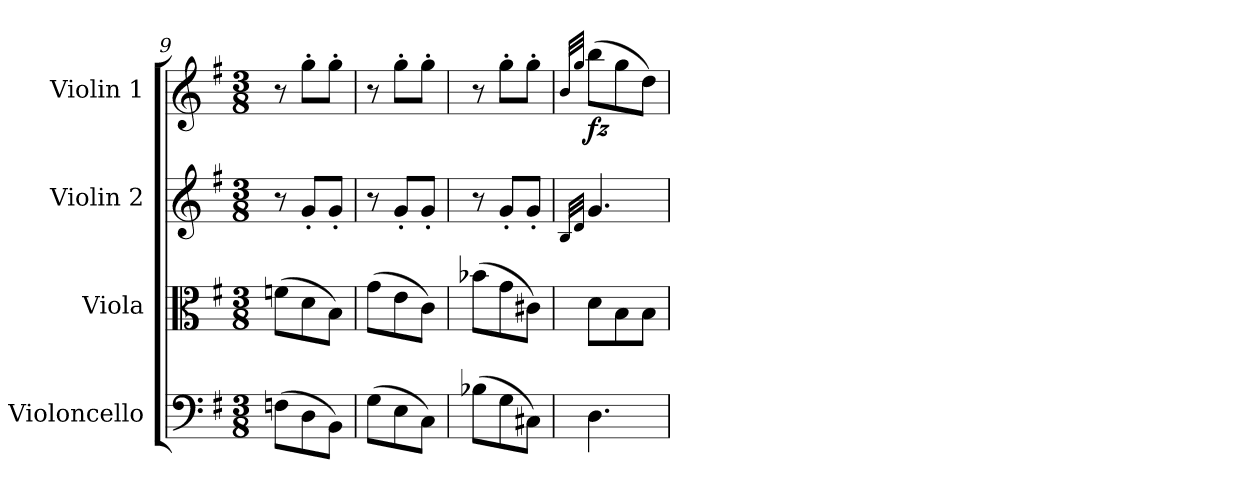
**kern	**kern	**kern	**kern	**dynam
*part4	*part3	*part2	*part1	*part1
*staff4	*staff3	*staff2	*staff1	*staff1
*I"Violoncello	*I"Viola	*I"Violin 2	*I"Violin 1	*
*I'Vc	*I'Vla	*I'Vln	*I'Vln	*
*clefF4	*clefC3	*clefG2	*clefG2	*
*k[f#]	*k[f#]	*k[f#]	*k[f#]	*
*G:	*G:	*G:	*G:	*
*M3/8	*M3/8	*M3/8	*M3/8	*
=9	=9	=9	=9	=9
(8FnL	(8fnL	8r	8r	.
8D	8d	8g'L	8gg'L	.
8BBJ)	8BJ)	8g'J	8gg'J	.
=10	=10	=10	=10	=10
(8GL	(8gL	8r	8r	.
8E	8e	8g'L	8gg'L	.
8CJ)	8cJ)	8g'J	8gg'J	.
=11	=11	=11	=11	=11
(8B-XL	(8b-XL	8r	8r	.
8G	8g	8g'L	8gg'L	.
8C#XJ)	8c#XJ)	8g'J	8gg'J	.
=12	=12	=12	=12	=12
.	.	32qqB/LLL	32qqb/LLL	.
.	.	32qqd/JJJ	32qqgg/JJJ	.
4.D	8dL	4.g	(8bbL	fz
.	8B	.	8gg	.
.	8BJ	.	8ddJ)	.
=	=	=	=	=
*-	*-	*-	*-	*-
